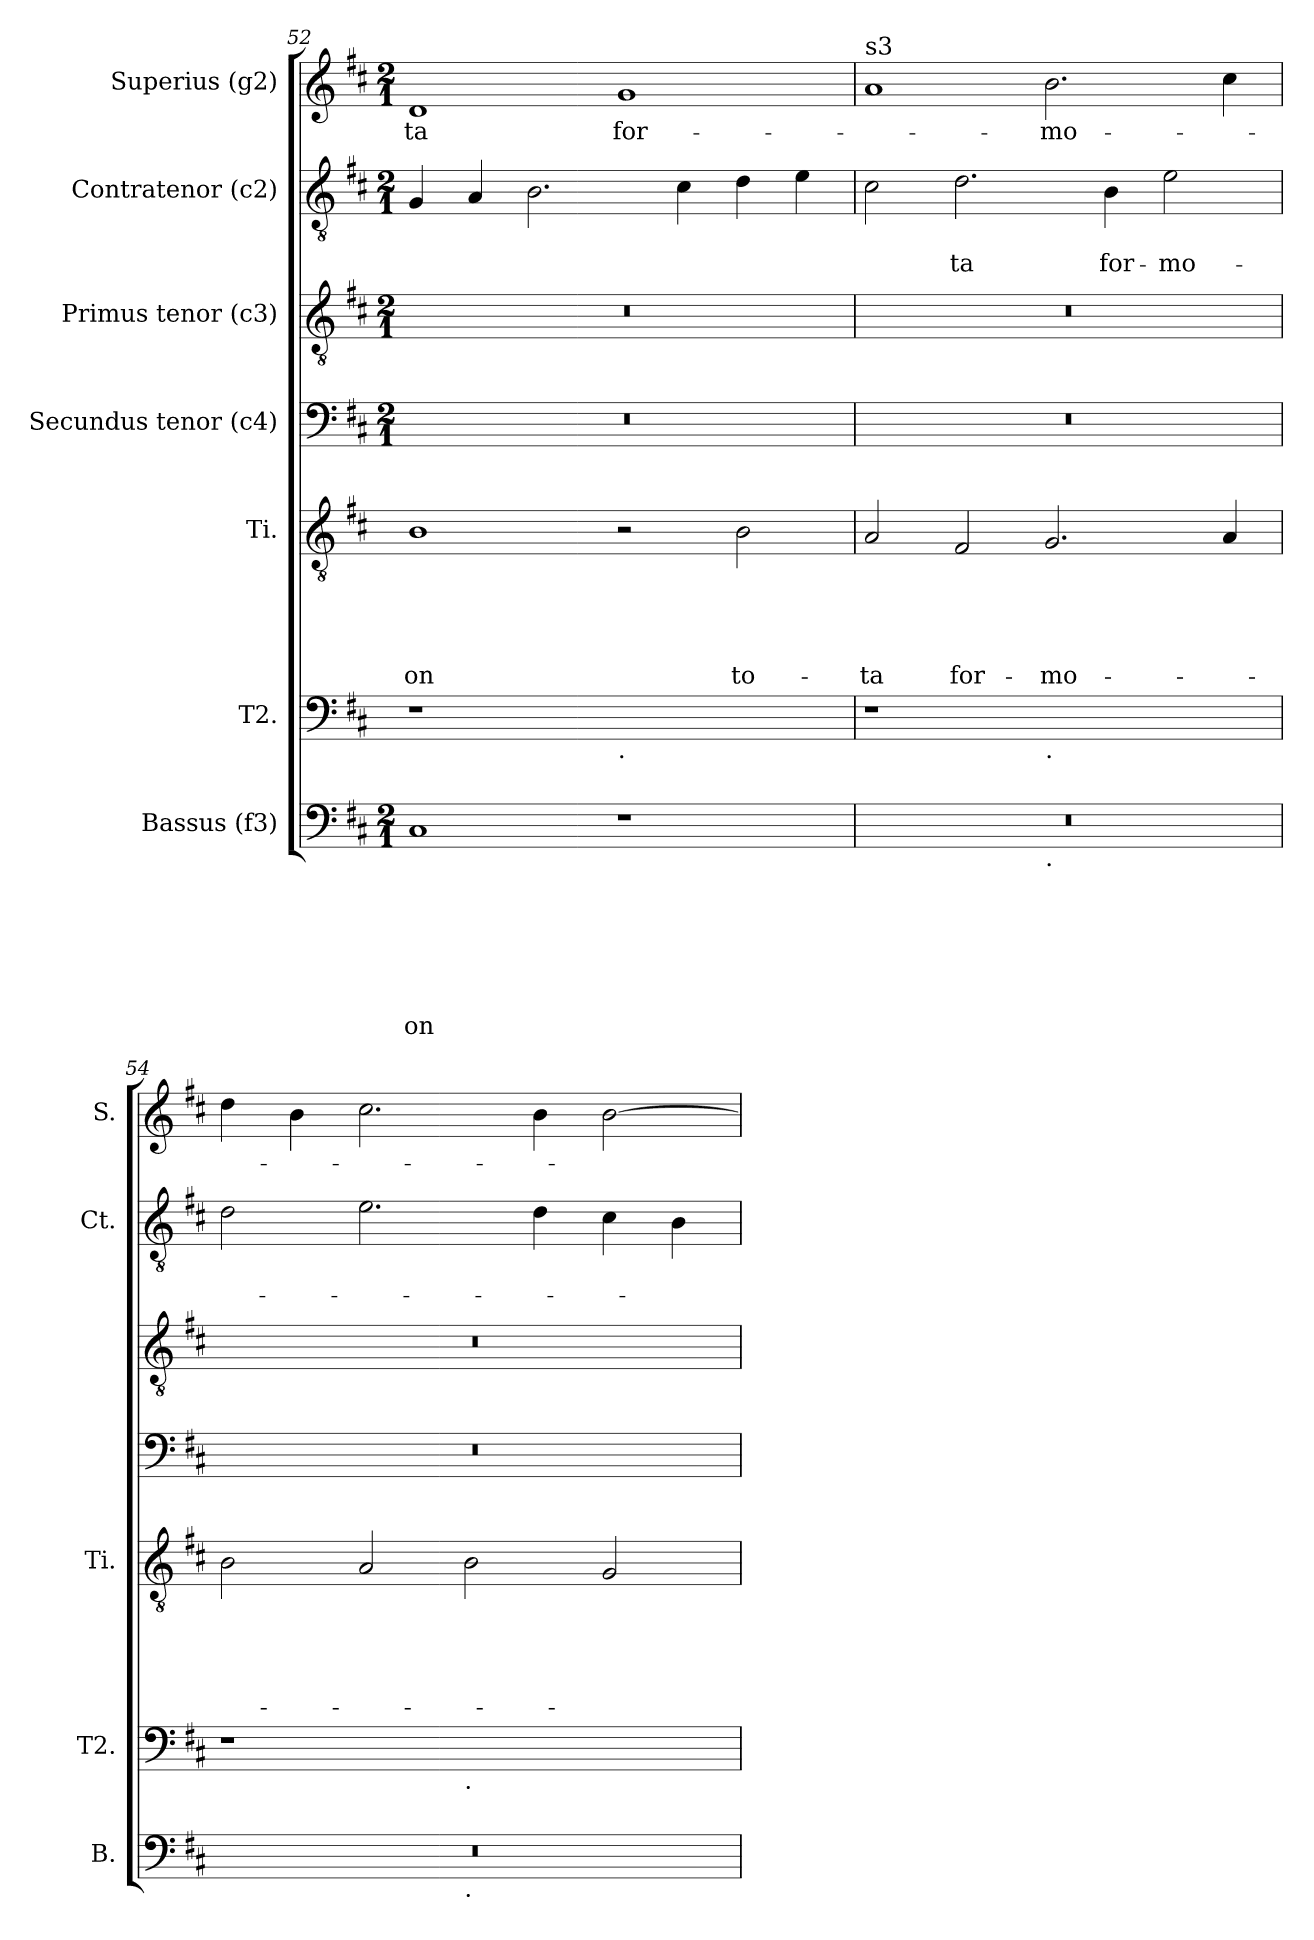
**kern	**text	**text	**text	**text	**text	**text	**text	**kern	**kern	**text	**text	**text	**text	**text	**kern	**kern	**kern	**text	**text	**kern	**text
*part7	*part7	*part7	*part7	*part7	*part7	*part7	*part7	*part6	*part5	*part5	*part5	*part5	*part5	*part5	*part4	*part3	*part2	*part2	*part2	*part1	*part1
*staff7	*staff7	*staff7	*staff7	*staff7	*staff7	*staff7	*staff7	*staff6	*staff5	*staff5	*staff5	*staff5	*staff5	*staff5	*staff4	*staff3	*staff2	*staff2	*staff2	*staff1	*staff1
*I"Bassus (f3)	*	*	*	*	*	*	*	*I"T2.	*I"Ti.	*	*	*	*	*	*I"Secundus tenor (c4)	*I"Primus tenor (c3)	*I"Contratenor (c2)	*	*	*I"Superius (g2)	*
*I'B.	*	*	*	*	*	*	*	*I'T2.	*I'Ti.	*	*	*	*	*	*	*	*I'Ct.	*	*	*I'S.	*
*clefF4	*	*	*	*	*	*	*	*clefF4	*clefGv2	*	*	*	*	*	*clefF4	*clefGv2	*clefGv2	*	*	*clefG2	*
*k[f#c#]	*	*	*	*	*	*	*	*k[f#c#]	*k[f#c#]	*	*	*	*	*	*k[f#c#]	*k[f#c#]	*k[f#c#]	*	*	*k[f#c#]	*
*D:	*	*	*	*	*	*	*	*D:	*D:	*	*	*	*	*	*D:	*D:	*D:	*	*	*D:	*
*M2/1	*	*	*	*	*	*	*	*	*	*	*	*	*	*	*M2/1	*M2/1	*M2/1	*	*	*M2/1	*
=52	=52	=52	=52	=52	=52	=52	=52	=52	=52	=52	=52	=52	=52	=52	=52	=52	=52	=52	=52	=52	=52
!	!	!	!	!	!	!	!LO:LY:b	!	!	!	!	!	!	!LO:LY:b	!	!	!	!	!	!	!LO:LY:b
1C#	.	.	.	.	.	.	-on	1r	1B	.	.	.	.	-on	0r	0r	4G/	.	.	1d	-ta
.	.	.	.	.	.	.	.	.	.	.	.	.	.	.	.	.	4A/	.	.	.	.
.	.	.	.	.	.	.	.	.	.	.	.	.	.	.	.	.	2.B\	.	.	.	.
!	!	!	!	!	!	!	!	!LO:TX:b:t=.	!	!	!	!	!	!	!	!	!	!	!	!	!
!	!	!	!	!	!	!	!	!	!	!	!	!	!	!	!	!	!	!	!	!	!LO:LY:b
1r	.	.	.	.	.	.	.	1ryy	2r	.	.	.	.	.	.	.	.	.	.	1g	for-
.	.	.	.	.	.	.	.	.	.	.	.	.	.	.	.	.	4c#\	.	.	.	.
!	!	!	!	!	!	!	!	!	!	!	!	!	!	!LO:LY:b	!	!	!	!	!	!	!
.	.	.	.	.	.	.	.	.	2B\	.	.	.	.	to-	.	.	4d\	.	.	.	.
.	.	.	.	.	.	.	.	.	.	.	.	.	.	.	.	.	4e\	.	.	.	.
!!LO:LB:g=z
=53	=53	=53	=53	=53	=53	=53	=53	=53	=53	=53	=53	=53	=53	=53	=53	=53	=53	=53	=53	=53	=53
!	!	!	!	!	!	!	!	!	!	!	!	!	!	!	!	!	!	!	!	!LO:TX:a:t=s3	!
!	!	!	!	!	!	!	!	!	!	!	!	!	!	!LO:LY:b	!	!	!	!	!	!	!
*^	*	*	*	*	*	*	*	*	*	*	*	*	*	*	*	*	*	*	*	*	*
0r	1ryy	.	.	.	.	.	.	.	1r	2A/	.	.	.	.	-ta	0r	0r	2c#\	.	.	1a	.
!	!	!	!	!	!	!	!	!	!	!	!	!	!	!	!LO:LY:b	!	!	!	!	!LO:LY:b	!	!
.	.	.	.	.	.	.	.	.	.	2F#/	.	.	.	.	for-	.	.	2.d\	.	-ta	.	.
!	!	!	!	!	!	!	!	!	!LO:TX:b:t=.	!	!	!	!	!	!	!	!	!	!	!	!	!
!	!LO:TX:b:t=.	!	!	!	!	!	!	!	!	!	!	!	!	!	!	!	!	!	!	!	!	!
!	!	!	!	!	!	!	!	!	!	!	!	!	!	!	!LO:LY:b	!	!	!	!	!	!	!LO:LY:b
.	1ryy	.	.	.	.	.	.	.	1ryy	2.G/	.	.	.	.	-mo-	.	.	.	.	.	2.b\	-mo-
!	!	!	!	!	!	!	!	!	!	!	!	!	!	!	!	!	!	!	!	!LO:LY:b	!	!
.	.	.	.	.	.	.	.	.	.	.	.	.	.	.	.	.	.	4B\	.	for-	.	.
!	!	!	!	!	!	!	!	!	!	!	!	!	!	!	!	!	!	!	!	!LO:LY:b	!	!
.	.	.	.	.	.	.	.	.	.	.	.	.	.	.	.	.	.	2e\	.	-mo-	.	.
.	.	.	.	.	.	.	.	.	.	4A/	.	.	.	.	.	.	.	.	.	.	4cc#\	.
=54	=54	=54	=54	=54	=54	=54	=54	=54	=54	=54	=54	=54	=54	=54	=54	=54	=54	=54	=54	=54	=54	=54
0r	1ryy	.	.	.	.	.	.	.	1r	2B\	.	.	.	.	.	0r	0r	2d\	.	.	4dd\	.
.	.	.	.	.	.	.	.	.	.	.	.	.	.	.	.	.	.	.	.	.	4b\	.
.	.	.	.	.	.	.	.	.	.	2A/	.	.	.	.	.	.	.	2.e\	.	.	2.cc#\	.
!	!	!	!	!	!	!	!	!	!LO:TX:b:t=.	!	!	!	!	!	!	!	!	!	!	!	!	!
!	!LO:TX:b:t=.	!	!	!	!	!	!	!	!	!	!	!	!	!	!	!	!	!	!	!	!	!
.	1ryy	.	.	.	.	.	.	.	1ryy	2B\	.	.	.	.	.	.	.	.	.	.	.	.
.	.	.	.	.	.	.	.	.	.	.	.	.	.	.	.	.	.	4d\	.	.	4b\	.
.	.	.	.	.	.	.	.	.	.	2G/	.	.	.	.	.	.	.	4c#\	.	.	[>2b\	.
.	.	.	.	.	.	.	.	.	.	.	.	.	.	.	.	.	.	4B\	.	.	.	.
*v	*v	*	*	*	*	*	*	*	*	*	*	*	*	*	*	*	*	*	*	*	*	*
=	=	=	=	=	=	=	=	=	=	=	=	=	=	=	=	=	=	=	=	=	=
*-	*-	*-	*-	*-	*-	*-	*-	*-	*-	*-	*-	*-	*-	*-	*-	*-	*-	*-	*-	*-	*-
